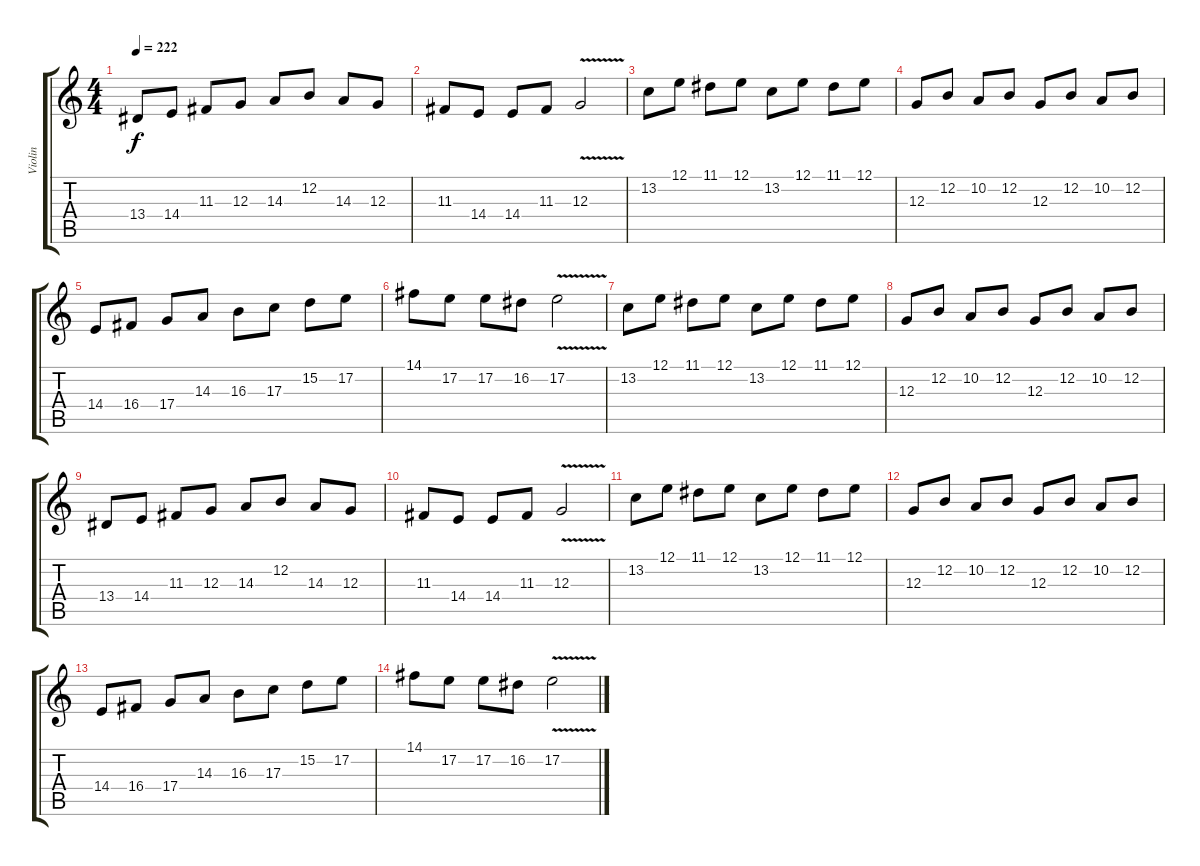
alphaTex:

\track ("Violin" "Violin") {instrument violin}
\staff {score tabs}
\tuning (E4 B3 G3 D3 A2 E2) {hide}
\ts (4 4)
\tempo 222
\clef g2
\ks c
13.4.8{dy f} 14.4.8 11.3.8 12.3.8 14.3.8 12.2.8 14.3.8 12.3.8 |
11.3.8 14.4.8 14.4.8 11.3.8 12.3{v}.2 |
13.2.8{volume 11} 12.1.8 11.1.8 12.1.8 13.2.8 12.1.8 11.1.8 12.1.8 |
12.3.8 12.2.8 10.2.8 12.2.8 12.3.8 12.2.8 10.2.8 12.2.8 |
14.4.8 16.4.8 17.4.8 14.3.8 16.3.8 17.3.8 15.2.8 17.2.8 |
14.1.8 17.2.8 17.2.8 16.2.8 17.2{v}.2 |
13.2.8{volume 11} 12.1.8 11.1.8 12.1.8 13.2.8 12.1.8 11.1.8 12.1.8 |
12.3.8 12.2.8 10.2.8 12.2.8 12.3.8 12.2.8 10.2.8 12.2.8 |
13.4.8 14.4.8 11.3.8 12.3.8 14.3.8 12.2.8 14.3.8 12.3.8 |
11.3.8 14.4.8 14.4.8 11.3.8 12.3{v}.2 |
13.2.8{volume 11} 12.1.8 11.1.8 12.1.8 13.2.8 12.1.8 11.1.8 12.1.8 |
12.3.8 12.2.8 10.2.8 12.2.8 12.3.8 12.2.8 10.2.8 12.2.8 |
14.4.8 16.4.8 17.4.8 14.3.8 16.3.8 17.3.8 15.2.8 17.2.8 |
14.1.8 17.2.8 17.2.8 16.2.8 17.2{v}.2
